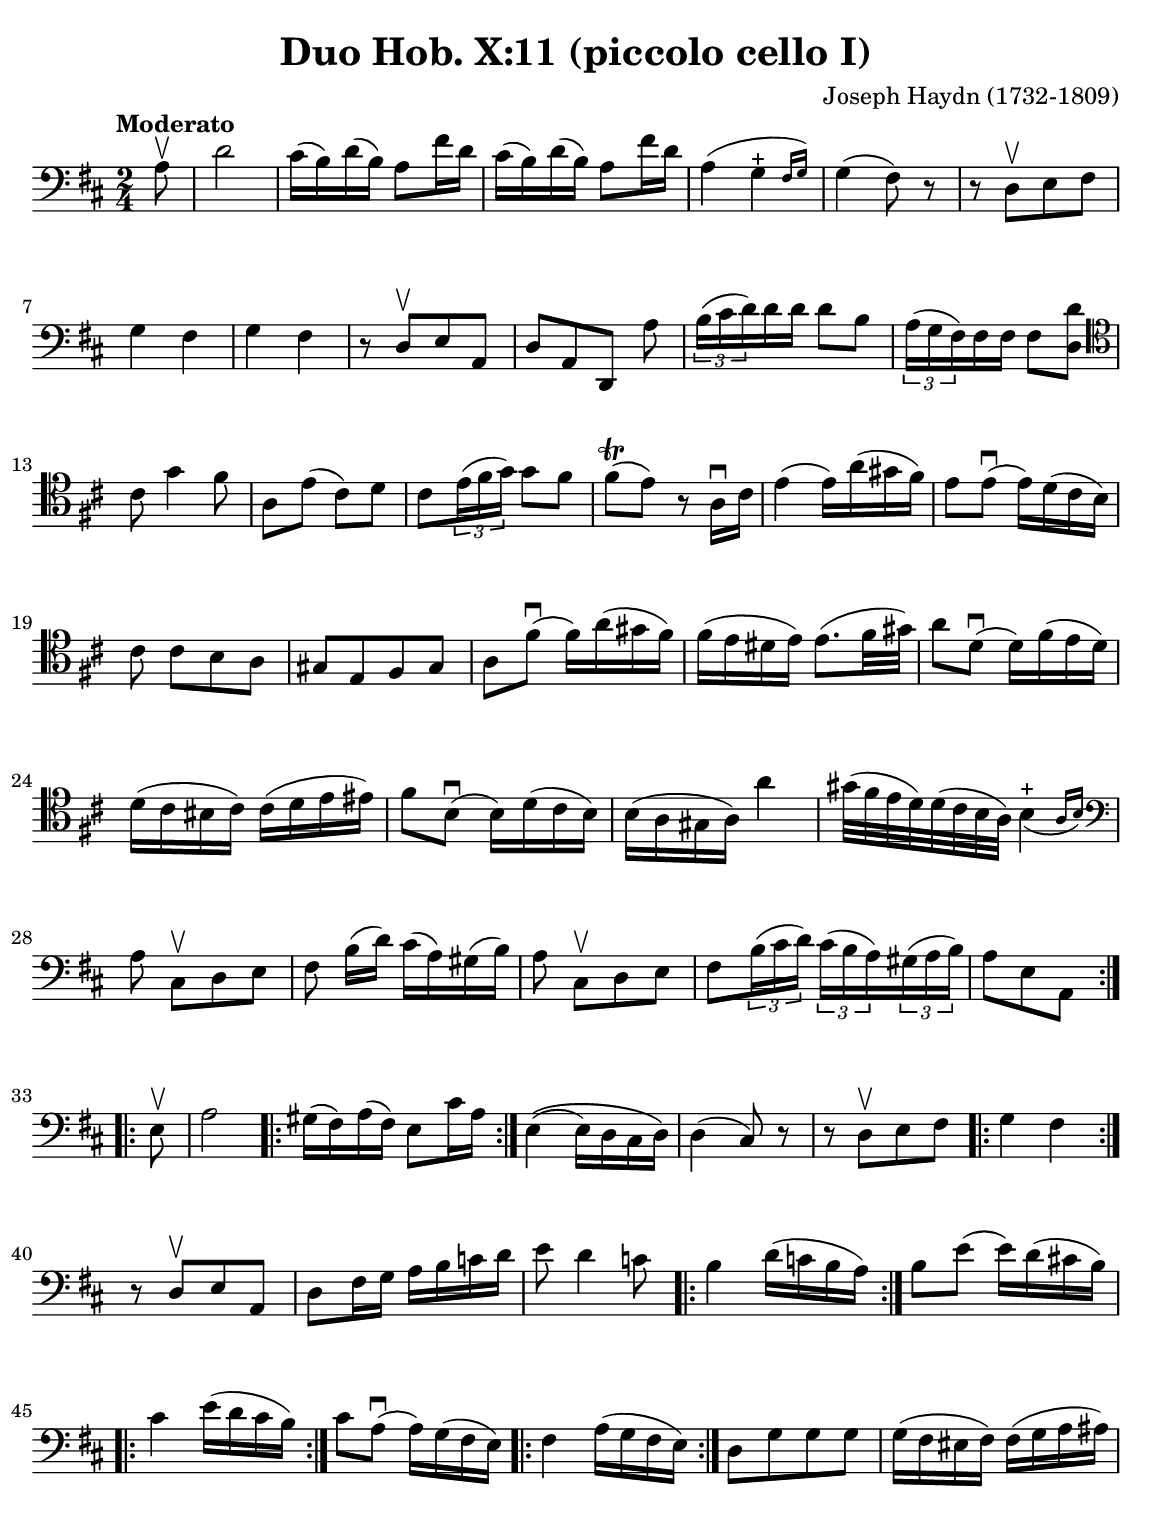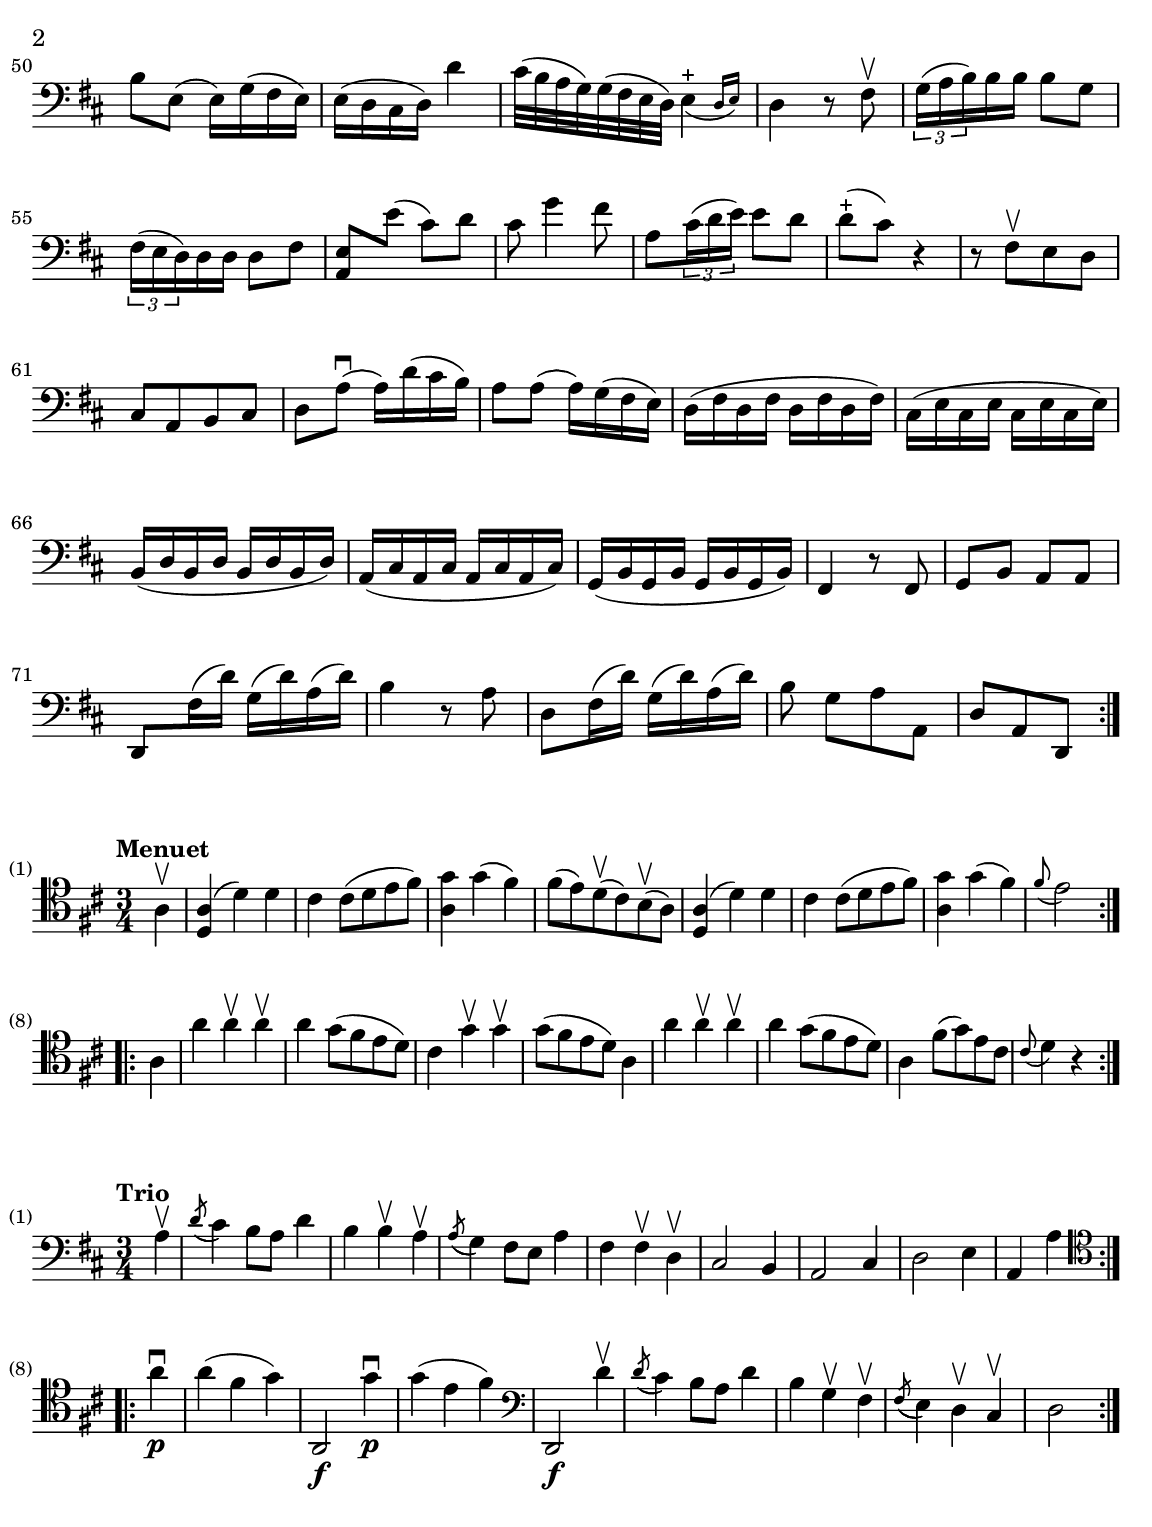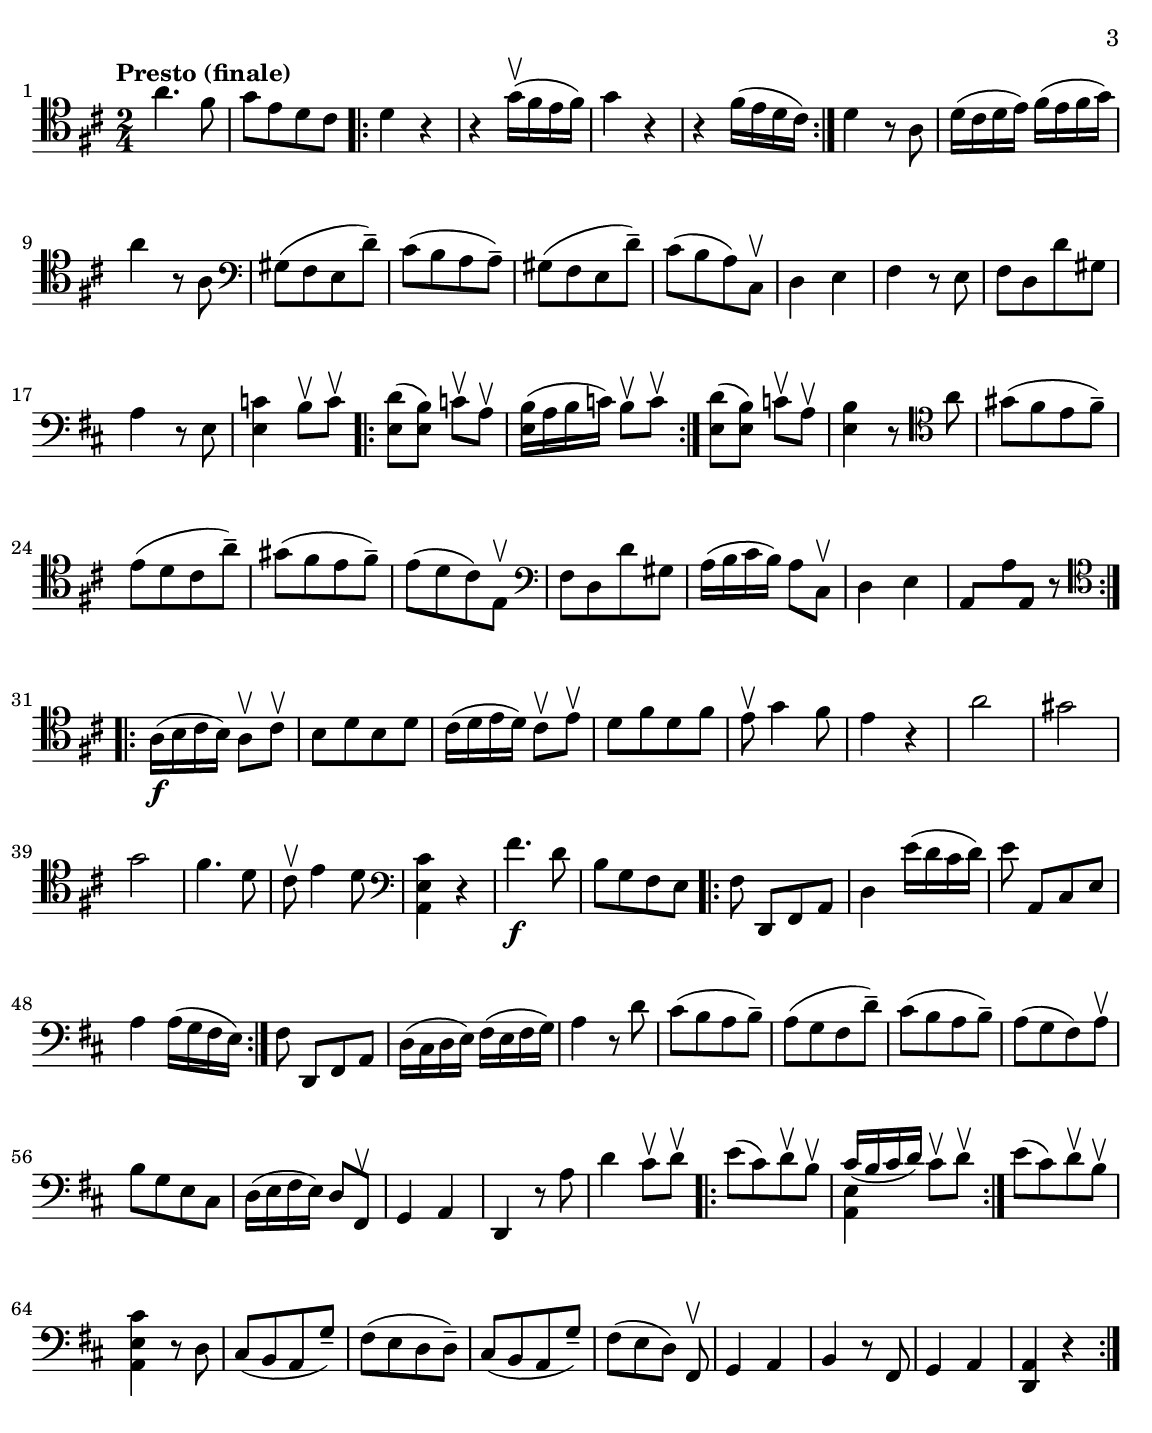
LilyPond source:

#(set-global-staff-size 21)

\version "2.24.0"

\header {
  title    = "Duo Hob. X:11 (piccolo cello I)"
  composer = "Joseph Haydn (1732-1809)"
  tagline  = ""
}

\language "italiano"

% iPad Pro 12.9

\paper {
  paper-width  = 195\mm
  paper-height = 260\mm
  indent = #0
  page-count = #3
  line-width = #184
%  ragged-last = ##t
  ragged-last-bottom = ##t
  ragged-bottom = ##f
}

\score {
  \new Staff {
    \override Hairpin.to-barline = ##f
    \override Beam.auto-knee-gap = #2
    \time 2/4
    \key re \major 
    \clef "bass"
    \tempo "Moderato"
    
    \repeat volta 2 {
      \partial 8 la8\upbow

      | re'2
      | dod'16( si16) re'16( si16) la8 fad'16 re'16
      | dod'16( si16) re'16( si16) la8 fad'16 re'16
      | la4( \afterGrace sol4-+ {fad16 sol16)}
      | sol4( fad8) r8
      | r8 re8[\upbow  mi8 fad8]
      | sol4 fad4
      | sol4 fad4
      | r8 re8[\upbow mi8 la,8]
      | re8[ la,8 re,8] la8
      | \tuplet 3/2 {si16( dod'16 re'16)} re'16 re'16 re'8 si8
      | \tuplet 3/2 {la16( sol16 fad16)} fad16 fad16 fad8 <<re'8 re8>>
      \clef "tenor"
        dod'8 sol'4 fad'8
      | la8 mi'8( dod'8) re'8 
      | dod'8 \tuplet 3/2 {mi'16( fad'16 sol'16)} sol'8 fad'8
      | fad'8\trill( mi'8) r8 la16\downbow dod'16
      | mi'4( mi'16) la'16( sold'16 fad'16)
      | mi'8 mi'8\downbow( mi'16) re'16( dod'16 si16)
      |  dod'8 dod'8[ si8 la8]
      | sold8[ mi8 fad8 sold8]
      | la8 fad'8\downbow( fad'16) la'16( sold'16 fad'16)
      |fad'16( mi'16 red'16 mi'16) mi'8.( fad'32 sold'32)
      | la'8 re'8\downbow( re'16) fad'16( mi'16 re'16)
      | re'16( dod'16 sid16 dod'16) dod'16( re'16 mi'16 mid'16)
      | fad'8 si8\downbow( si16) re'16( dod'16 si16)
      | si16( la16 sold16 la16) la'4
      | sold'32( fad'32 mi'32 re'32) re'32( dod'32 si32 la32) \afterGrace si4_(-+ {la16 si16)}
      \clef "bass"
        la8 dod8\upbow[ re8 mi8]
      | fad8 si16([ re'16)] dod'16( la16) sold16( si16)
      | la8 dod8\upbow[ re8 mi8]
      | fad8 \tuplet 3/2 {si16( dod'16 re'16)} \tuplet 3/2 {dod'16( si16 la16)}
        \tuplet 3/2 {sold16( la16 si16)}
      | \partial 4. la8[ mi8 la,8]
    }
    
    \repeat volta 2 {
        \partial 8 mi8\upbow
      | la2
      
      \repeat volta 2 {
      | sold16( fad16) la16( fad16) mi8 dod'16 la16
      }
      
      | mi4\(( mi16) re16 dod16 re16\)
      | re4( dod8) r8
      | r8 re8\upbow[ mi8 fad8]
      
      \repeat volta 2 {
      | sol4 fad4
      }
      
      | r8 re8\upbow[ mi8 la,8]
      | re8 fad16 sol16 la16 si16 do'16 re'16
      | mi'8 re'4 do'8
      
      \repeat volta 2{
      | si4 re'16( do'16 si16 la16)
      }
      
      | si8 mi'8( mi'16) re'16( dod'!16 si16)
      
      \repeat volta 2 {
      | dod'4 mi'16( re'16 dod'16 si16)
      }
      
      | dod'8 la8(\downbow la16) sol16( fad16 mi16)
      
      \repeat volta 2 {
      | fad4 la16( sol16 fad16 mi16)
      }
      
      | re8[ sol8 sol8 sol8]
      | sol16( fad16 mid16 fad16) fad16( sol16 la16 lad16)
      | si8 mi8( mi16) sol16( fad16 mi16)
      | mi16( re16 dod16 re16) re'4
      | dod'32( si32 la32 sol32) sol32( fad32 mi32 re32) \afterGrace mi4-+_( {re16 mi16)}
      | re4 r8 fad8\upbow
      | \tuplet 3/2 {sol16( la16 si16)} si16 si16 si8 sol8
      | \tuplet 3/2 {fad16( mi16 re16)} re16 re16 re8 fad8
      | <<mi8 la,8>> mi'8( dod'8) re'8
      | dod'8 sol'4 fad'8
      | la8 \tuplet 3/2 {dod'16( re'16 mi'16)} mi'8 re'8
      | re'8-+( dod'8) r4
      | r8 fad8\upbow[ mi8 re8]
      | dod8[ la,8 si,8 dod8]
      | re8 la8\downbow( la16) re'16( dod'16 si16)
      | la8 la8( la16) sol16( fad16 mi16)
      | re16( fad16 re16 fad16 re16 fad16 re16 fad16)
      | dod16( mi16 dod16 mi16 dod16 mi16 dod16 mi16)
      | si,16( re16 si,16 re16 si,16 re16 si,16 re16)
      | la,16( dod16 la,16 dod16 la,16 dod16 la,16 dod16)
      | sol,16( si,16 sol,16 si,16 sol,16 si,16 sol,16 si,16) fad,4 r8 fad,8
      | sol,8 si,8 la,8 la,8
      | re,8 fad16( re'16) sol16( re'16) la16( re'16)
      | si4 r8 la8
      | re8 fad16( re'16) sol16( re'16) la16( re'16)
      | si8 sol8[ la8 la,8]
      | \partial 4. re8[ la,8 re,8] 
    }
  }
}

    


\score {
  \new Staff {
    \set Score.barNumberVisibility = #all-bar-numbers-visible
    \override Hairpin.to-barline = ##f
    \override Beam.auto-knee-gap = #2

    \time 3/4
    \key re \major 
    \tempo "Menuet"
    \clef "tenor"

 %   \set Score.currentBarNumber = #0

    \repeat volta 2 {    
        \partial 4 la4\upbow
      | <<la4( re4>> re'4) re'4
      | dod'4 dod'8( re'8 mi'8 fad'8)
      | <<sol'4 la4>> sol'4( fad'4)
      | fad'8( mi'8) re'8\upbow( dod'8) si8\upbow( la8)
      | <<la4( re4>> re'4) re'4
      | dod'4 dod'8( re'8 mi'8 fad'8)
      | <<sol'4 la4>> sol'4( fad'4)
      | \grace {fad'8(} mi'2)
    }
    
    \repeat volta 2 {
        \partial 4 la4
      | la'4 la'4\upbow la'4\upbow
      | la'4 sol'8( fad'8 mi'8 re'8)
      | dod'4 sol'4\upbow sol'4\upbow
      | sol'8( fad'8 mi'8 re'8) la4
      | la'4 la'4\upbow la'4\upbow
      | la'4 sol'8( fad'8 mi'8 re'8)
      | la4 fad'8( sol'8) mi'8 dod'8
      | \grace {dod'8(} re'4) r4
    }
  }
}

\score {
  \new Staff {
    \set Score.barNumberVisibility = #all-bar-numbers-visible
    \override Hairpin.to-barline = ##f
    \override Beam.auto-knee-gap = #2

    \time 3/4
    \key re \major 
    \tempo "Trio"
    \clef "bass"

%    \set Score.currentBarNumber = #0

    \repeat volta 2 {
        \partial 4 la4\upbow
      | \acciaccatura re'8( dod'4) si8 la8 re'4
      | si4 si4\upbow la4\upbow
      | \acciaccatura la8( sol4) fad8 mi8 la4
      | fad4 fad4\upbow re4\upbow
      | dod2 si,4
      | la,2 dod4
      | re2 mi4
      | la,4 la4
    }
    
    \repeat volta 2 {
      \clef "tenor"
        \partial 4 la'4\p\downbow
      | la'4( fad'4 sol'4)
      | la,2\f sol'4\downbow\p
      | sol'4( mi'4 fad'4)
      \clef "bass"
      | re,2\f re'4\upbow
      | \acciaccatura re'8( dod'4) si8 la8 re'4
      | si4 sol4\upbow fad4\upbow
      | \acciaccatura fad8( mi4) re4\upbow dod4\upbow
      | re2
    }
  }
}

\pageBreak

\score {
  \new Staff {
    \set Score.barNumberVisibility = #all-bar-numbers-visible
    \override Hairpin.to-barline = ##f
    \override Beam.auto-knee-gap = #2

    \time 2/4
    \key re \major 
    \tempo "Presto (finale)"
    \clef "tenor"
    
    \repeat volta 2 {
        la'4. fad'8
      | sol'8[ mi'8 re'8 dod'8]
    
      \repeat volta 2 {
        re'4 r4
      | r4 sol'16(\upbow fad'16 mi'16 fad'16)
      | sol'4 r4
      | r4 fad'16( mi'16 re'16 dod'16)
      }
    
        re'4 r8 la8
      | re'16( dod'16 re'16 mi'16) fad'16( mi'16 fad'16 sol'16)
      | la'4 r8 la8
      | \clef "bass" 
        sold8[( fad8 mi8 re'8--)]
      | dod'8[( si8 la8 la8--)]
      | sold8[( fad8 mi8 re'8--)]
      | dod'8[( si8 la8) dod8]\upbow
      | re4 mi4
      | fad4 r8 mi8
      | fad8[ re8 re'8 sold8]
      | la4 r8 mi8
      | <<do'4 mi4>> si8\upbow do'8\upbow
    
      \repeat volta 2 {
      | <<re'8( mi8>> <<si8) mi8>> do'8\upbow la8\upbow
      | <<si16( mi16>> la16 si16 do'16) si8\upbow do'8\upbow
      }    
    
      | <<re'8( mi8>> <<si8) mi8>> do'8\upbow la8\upbow
      | <<si4 mi4>> r8 
        \clef "tenor"
        la'8
      | sold'8[( fad'8 mi'8 fad'8--)]
      | mi'8[( re'8 dod'8 la'8--)]
      | sold'8[( fad'8 mi'8 fad'8--)]
      | mi'8[( re'8 dod'8) mi8]\upbow
      | \clef "bass"
        fad8[ re8 re'8 sold8]
      | la16( si16 dod'16 si16) la8 dod8\upbow
      | re4 mi4
      | la,8[ la8 la,8] r8
    }
          
    \repeat volta 2 {
      \clef "tenor"
        la16\f( si16 dod'16 si16) la8\upbow dod'8\upbow
      | si8[ re'8 si8 re'8]
      | dod'16( re'16 mi'16 re'16) dod'8\upbow mi'8\upbow
      | re'8[ fad'8 re'8 fad'8]
      | mi'8\upbow sol'4 fad'8
      | mi'4 r4
      | la'2
      | sold'2
      | sol'2
      | fad'4. re'8
      | dod'8\upbow mi'4 re'8
      | \clef "bass"
        <<dod'4 mi4 la,4>> r4
      | fad'4.\f re'8
      | si8[ sol8 fad8 mi8]
      
      \repeat volta 2 {
      | fad8 re,8[ fad,8 la,8]
      | re4 mi'16( re'16 dod'16 re'16)
      | mi'8 la,8[ dod8 mi8]
      | la4 la16( sol16 fad16 mi16)
      }
      
      | fad8 re,8[ fad,8 la,8]
      | re16( dod16 re16 mi16) fad16( mi16 fad16 sol16)
      | la4 r8 re'8
      | dod'8[( si8 la8 si8--)]
      | la8[( sol8 fad8 re'8--)]
      | dod'8[( si8 la8 si8--)]
      | la8[( sol8 fad8) la8\upbow]
      | si8[ sol8 mi8 dod8]
      | re16( mi16 fad16 mi16) re8 fad,8\upbow
      | sol,4 la,4
      | re,4 r8 la8
      | re'4 dod'8\upbow re'8\upbow
      
      \repeat volta 2 {
      | mi'8[( dod'8) re'8\upbow si8\upbow]
      | <<{dod'16_( si16 dod'16 re'16)}\\{<<mi4 la,4>>}>> dod'8\upbow re'8\upbow 
      }
      
      | mi'8[( dod'8) re'8\upbow si8\upbow]
      | <<dod'4 mi4 la,4>> r8 re8
      | dod8[( si,8 la,8 sol8--)]
      | fad8[( mi8 re8 re8--)]
      | dod8[( si,8 la,8 sol8--)]
      | fad8[( mi8 re8)] fad,8\upbow
      | sol,4 la,4
      | si,4 r8 fad,8
      | sol,4 la,4
      | <<la,4 re,4>> r4
    }

  }
  

  
  
}

